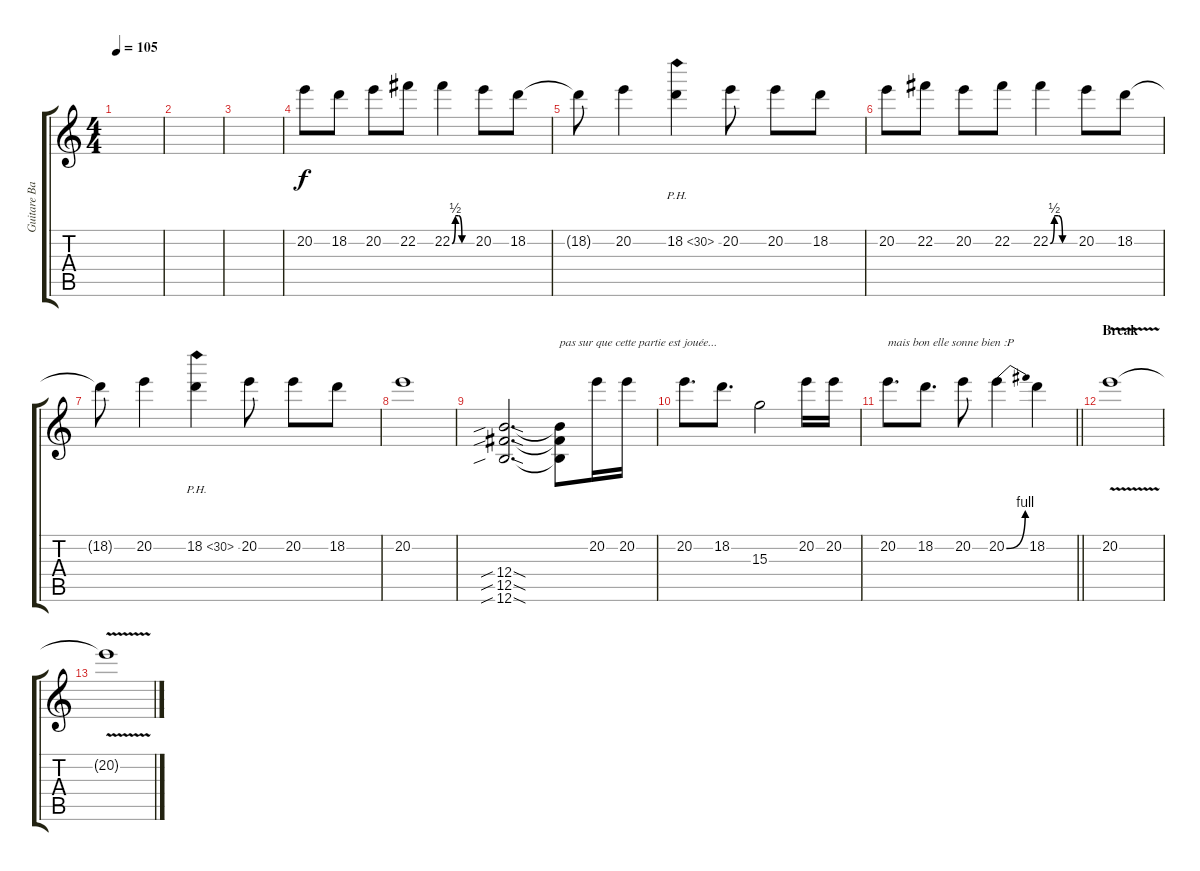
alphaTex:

\track ("Guitare Background" "Guitare Ba") {instrument distortionguitar}
\staff {score tabs}
\tuning (Db4 Ab3 E3 B2 Gb2 B1) {hide}
\ts (4 4)
\tempo 105
\clef g2
\ks c
|
|
|
20.2.8 18.2.8 20.2.8 22.2.8 22.2{be (custom 0 0 10 2 20 2 30 0 60 0)}.4 20.2.8 18.2.8 |
18.2{t}.8 20.2.4 18.2{ph 12}.4 20.2.8 20.2.8 18.2.8 |
20.2.8 22.2.8 20.2.8 22.2.8 22.2{be (custom 0 0 10 2 20 2 30 0 60 0)}.4 20.2.8 18.2.8 |
18.2{t}.8 20.2.4 18.2{ph 12}.4 20.2.8 20.2.8 18.2.8 |
20.2.1 |
(12.4{sib sod} 12.5{sib sod} 12.6{sib sod}).2{d} (12.4{t} 12.5{t} 12.6{t}).8{txt "pas sur que cette partie est jouée..."} 20.2.16 20.2.16 |
20.2.8{d} 18.2.8{d} 15.3.2 20.2.16 20.2.16 |
\barLineRight lightlight
20.2.8{d txt "mais bon elle sonne bien :P"} 18.2.8{d} 20.2.8 20.2{be (bend 0 0 60 4)}.4 18.2.4 |
\section ("" "Break")
20.2{v}.1 |
20.2{t}.1
